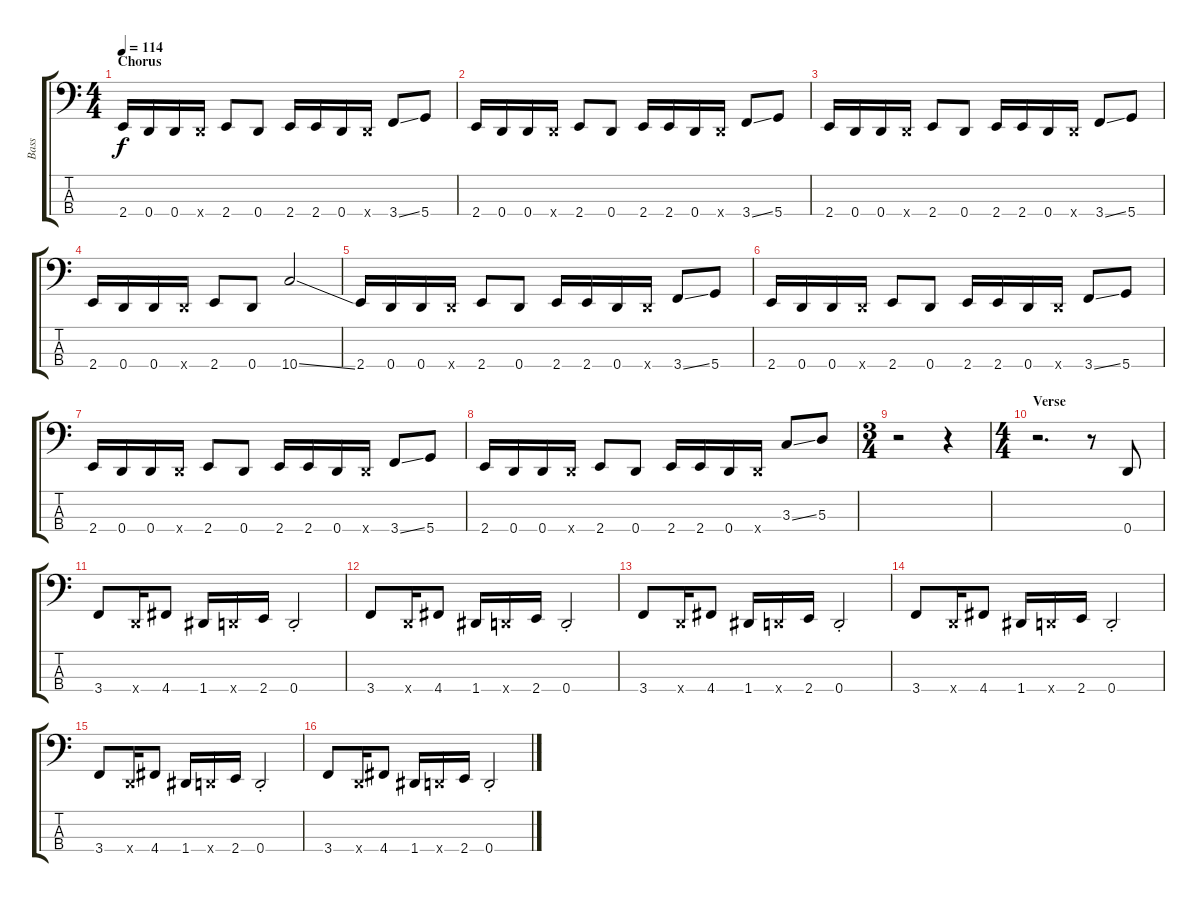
\track ("Bass" "Bass") {instrument slapbass1}
\staff {score tabs}
\tuning (G2 D2 A1 D1) {hide}
\ts (4 4)
\section ("" "Chorus")
\tempo 114
\clef f4
\ks c
2.4.16{dy f} 0.4.16 0.4.16 0.4{x}.16 2.4.8 0.4.8 2.4.16 2.4.16 0.4.16 0.4{x}.16 3.4{ss}.8 5.4.8 |
2.4.16 0.4.16 0.4.16 0.4{x}.16 2.4.8 0.4.8 2.4.16 2.4.16 0.4.16 0.4{x}.16 3.4{ss}.8 5.4.8 |
2.4.16 0.4.16 0.4.16 0.4{x}.16 2.4.8 0.4.8 2.4.16 2.4.16 0.4.16 0.4{x}.16 3.4{ss}.8 5.4.8 |
2.4.16 0.4.16 0.4.16 0.4{x}.16 2.4.8 0.4.8 10.4{ss}.2 |
2.4.16 0.4.16 0.4.16 0.4{x}.16 2.4.8 0.4.8 2.4.16 2.4.16 0.4.16 0.4{x}.16 3.4{ss}.8 5.4.8 |
2.4.16 0.4.16 0.4.16 0.4{x}.16 2.4.8 0.4.8 2.4.16 2.4.16 0.4.16 0.4{x}.16 3.4{ss}.8 5.4.8 |
2.4.16 0.4.16 0.4.16 0.4{x}.16 2.4.8 0.4.8 2.4.16 2.4.16 0.4.16 0.4{x}.16 3.4{ss}.8 5.4.8 |
2.4.16 0.4.16 0.4.16 0.4{x}.16 2.4.8 0.4.8 2.4.16 2.4.16 0.4.16 0.4{x}.16 3.3{ss}.8 5.3.8 |
\ts (3 4)
r.2 r.4 |
\ts (4 4)
\section ("" "Verse")
r.2{d} r.8 0.4.8 |
3.4.8 0.4{x}.16 4.4.8 1.4.16 0.4{x}.16 2.4.16 0.4{st}.2 |
3.4.8 0.4{x}.16 4.4.8 1.4.16 0.4{x}.16 2.4.16 0.4{st}.2 |
3.4.8 0.4{x}.16 4.4.8 1.4.16 0.4{x}.16 2.4.16 0.4{st}.2 |
3.4.8 0.4{x}.16 4.4.8 1.4.16 0.4{x}.16 2.4.16 0.4{st}.2 |
3.4.8 0.4{x}.16 4.4.8 1.4.16 0.4{x}.16 2.4.16 0.4{st}.2 |
3.4.8 0.4{x}.16 4.4.8 1.4.16 0.4{x}.16 2.4.16 0.4{st}.2
